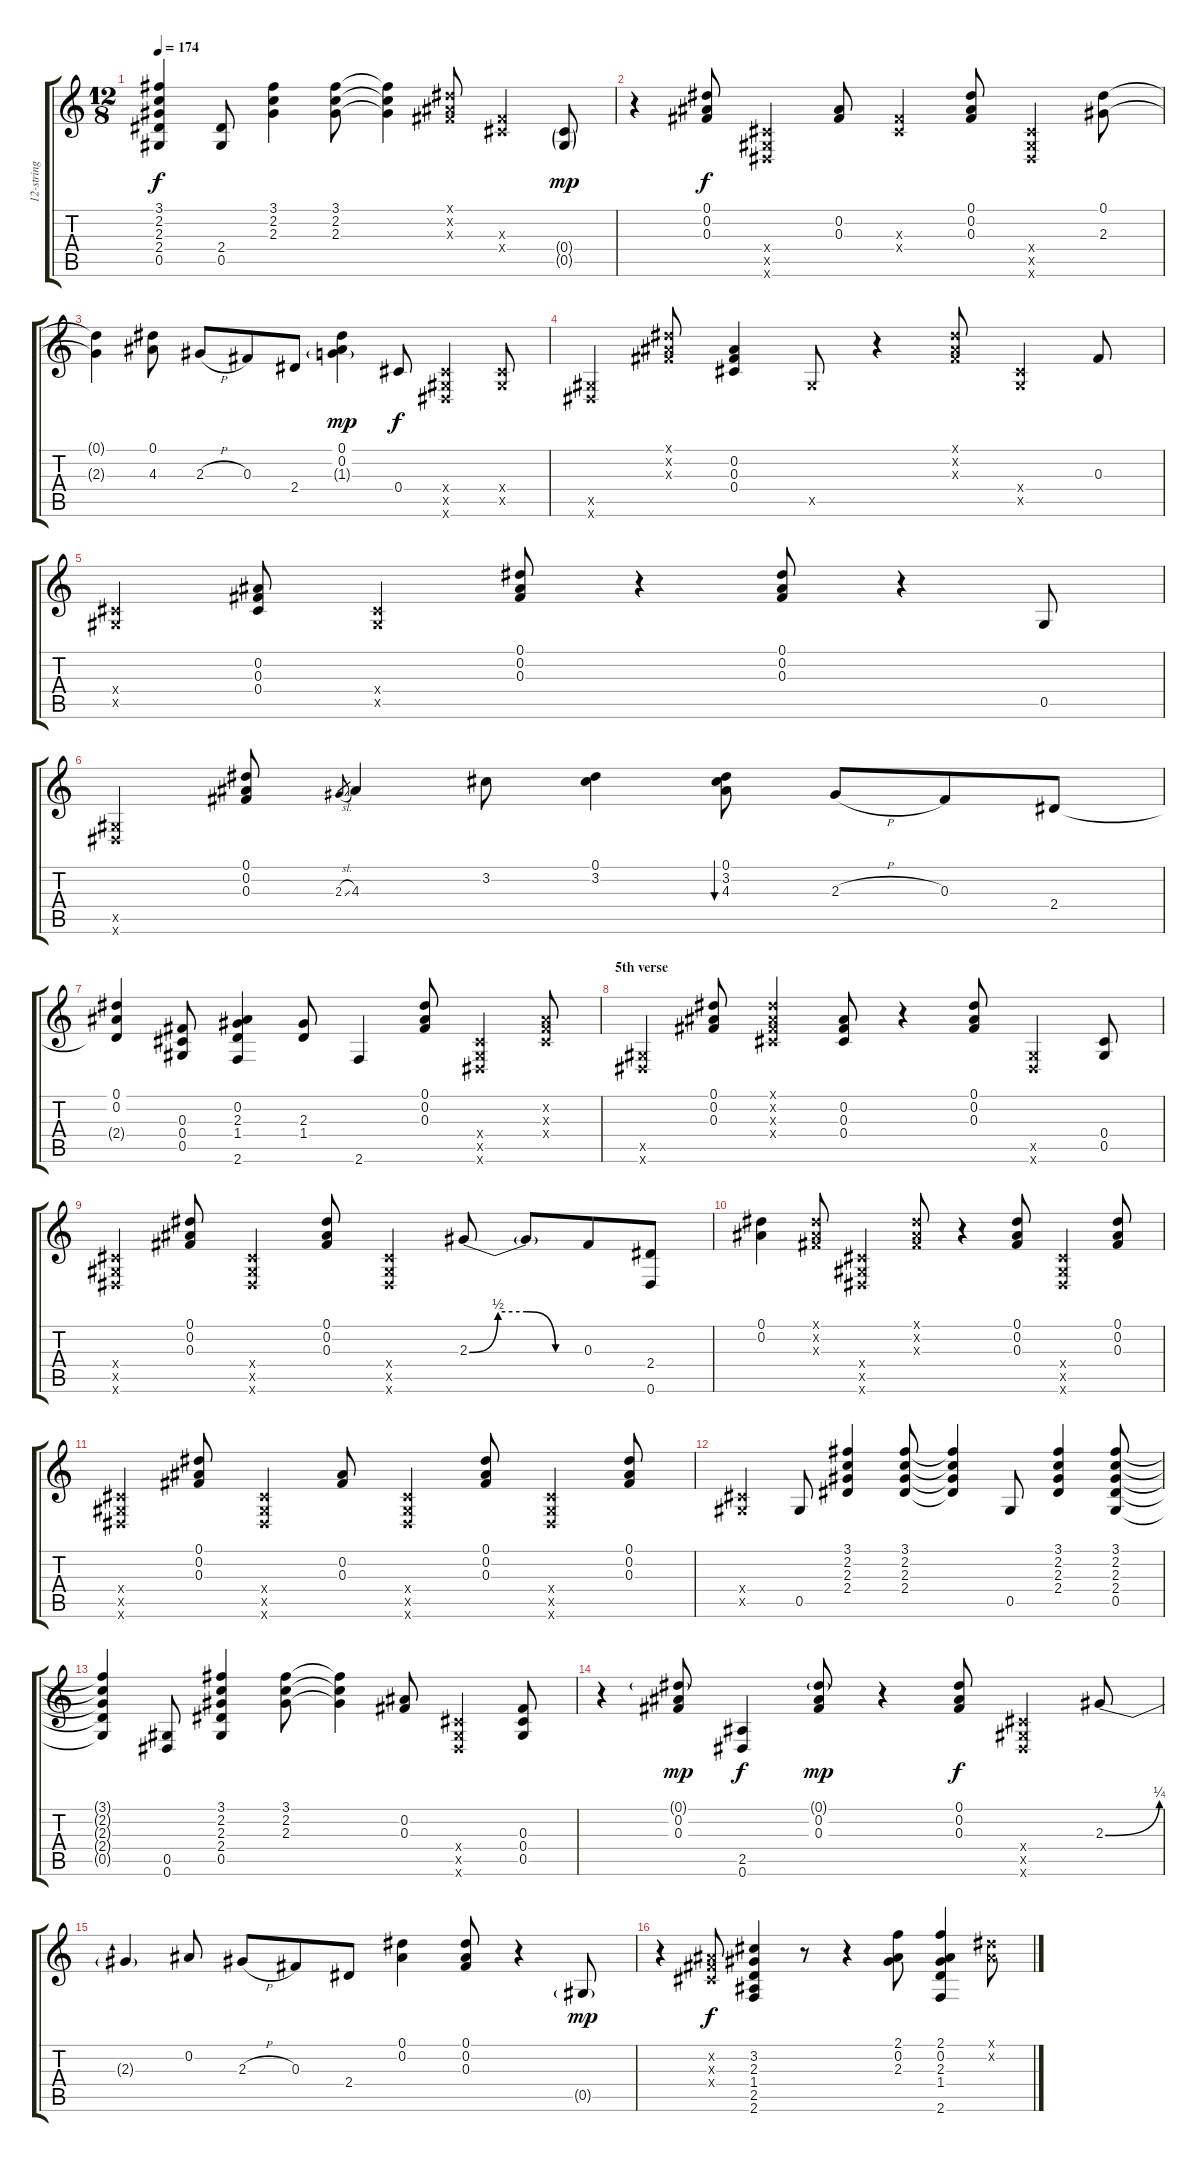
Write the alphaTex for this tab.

\track ("12-string Ac." "12-string ") {instrument acousticguitarsteel}
\staff {score tabs}
\tuning (Eb4 Bb3 Gb3 Db3 Ab2 Eb2) {hide}
\ts (12 8)
\tempo 174
\clef g2
\ks c
(3.1{t} 2.2{t} 2.3{t} 2.4{t} 0.5{t}).4{dy f} (2.4 0.5).8 (3.1 2.2 2.3).4 (3.1 2.2 2.3).8 (3.1{t} 2.2{t} 2.3{t}).4 (0.1{x} 0.2{x} 0.3{x}).8 (0.3{x} 0.4{x}).4 (0.4{g} 0.5{g}).8{dy mp} |
r.4 (0.1 0.2 0.3).8{dy f} (0.4{x} 0.5{x} 0.6{x}).4 (0.2 0.3).8 (0.3{x} 0.4{x}).4 (0.1 0.2 0.3).8 (0.4{x} 0.5{x} 0.6{x}).4 (0.1 2.3).8 |
(0.1{t} 2.3{t}).4 (0.1 4.3).8 2.3{h}.8 0.3.8 2.4.8 (0.1 0.2 1.3{g}).4{dy mp} 0.4.8{dy f} (0.4{x} 0.5{x} 0.6{x}).4 (0.4{x} 0.5{x}).8 |
(0.5{x} 0.6{x}).4 (0.1{x} 0.2{x} 0.3{x}).8 (0.2 0.3 0.4).4 0.5{x}.8 r.4 (0.1{x} 0.2{x} 0.3{x}).8 (0.4{x} 0.5{x}).4 0.3.8 |
(0.4{x} 0.5{x}).4 (0.2 0.3 0.4).8 (0.4{x} 0.5{x}).4 (0.1 0.2 0.3).8 r.4 (0.1 0.2 0.3).8 r.4 0.5.8 |
(0.5{x} 0.6{x}).4 (0.1 0.2 0.3).8 2.3{sl}.8{gr} 4.3.4 3.2.8 (0.1 3.2).4 (0.1 3.2 4.3).8{bu 60} 2.3{h}.8 0.3.8 2.4.8 |
(0.1 0.2 2.4{t}).4 (0.3 0.4 0.5).8 (0.2 2.3 1.4 2.6).4 (2.3 1.4).8 2.6.4 (0.1 0.2 0.3).8 (0.4{x} 0.5{x} 0.6{x}).4 (0.2{x} 0.3{x} 0.4{x}).8 |
\section ("" "5th verse")
(0.5{x} 0.6{x}).4 (0.1 0.2 0.3).8 (0.1{x} 0.2{x} 0.3{x} 0.4{x}).4 (0.2 0.3 0.4).8 r.4 (0.1 0.2 0.3).8 (0.5{x} 0.6{x}).4 (0.4 0.5).8 |
(0.4{x} 0.5{x} 0.6{x}).4 (0.1 0.2 0.3).8 (0.4{x} 0.5{x} 0.6{x}).4 (0.1 0.2 0.3).8 (0.4{x} 0.5{x} 0.6{x}).4 2.3{be (custom 0 0 15 2 30 2 45 0 60 0)}.8 2.3{t}.8 0.3.8 (2.4 0.6).8 |
(0.1 0.2).4 (0.1{x} 0.2{x} 0.3{x}).8 (0.4{x} 0.5{x} 0.6{x}).4 (0.1{x} 0.2{x} 0.3{x}).8 r.4 (0.1 0.2 0.3).8 (0.4{x} 0.5{x} 0.6{x}).4 (0.1 0.2 0.3).8 |
(0.4{x} 0.5{x} 0.6{x}).4 (0.1 0.2 0.3).8 (0.4{x} 0.5{x} 0.6{x}).4 (0.2 0.3).8 (0.4{x} 0.5{x} 0.6{x}).4 (0.1 0.2 0.3).8 (0.4{x} 0.5{x} 0.6{x}).4 (0.1 0.2 0.3).8 |
(0.4{x} 0.5{x}).4 0.5.8 (3.1 2.2 2.3 2.4).4 (3.1 2.2 2.3 2.4).8 (3.1{t} 2.2{t} 2.3{t} 2.4{t}).4 0.5.8 (3.1 2.2 2.3 2.4).4 (3.1 2.2 2.3 2.4 0.5).8 |
(3.1{t} 2.2{t} 2.3{t} 2.4{t} 0.5{t}).4 (0.5 0.6).8 (3.1 2.2 2.3 2.4 0.5).4 (3.1 2.2 2.3).8 (3.1{t} 2.2{t} 2.3{t}).4 (0.2 0.3).8 (0.4{x} 0.5{x} 0.6{x}).4 (0.3 0.4 0.5).8 |
r.4 (0.1{g} 0.2 0.3).8{dy mp} (2.5 0.6).4{dy f} (0.1{g} 0.2 0.3).8{dy mp} r.4 (0.1 0.2 0.3).8{dy f} (0.4{x} 0.5{x} 0.6{x}).4 2.3{be (bend 0 0 60 1)}.8 |
2.3{t}.4 0.2.8 2.3{h}.8 0.3.8 2.4.8 (0.1 0.2).4 (0.1 0.2 0.3).8 r.4 0.5{g}.8{dy mp} |
r.4 (0.2{x} 0.3{x} 0.4{x}).8{dy f} (3.2 2.3 1.4 2.5 2.6).4 r.8 r.4 (2.1 0.2 2.3).8 (2.1 0.2 2.3 1.4 2.6).4 (0.1{x} 0.2{x}).8
